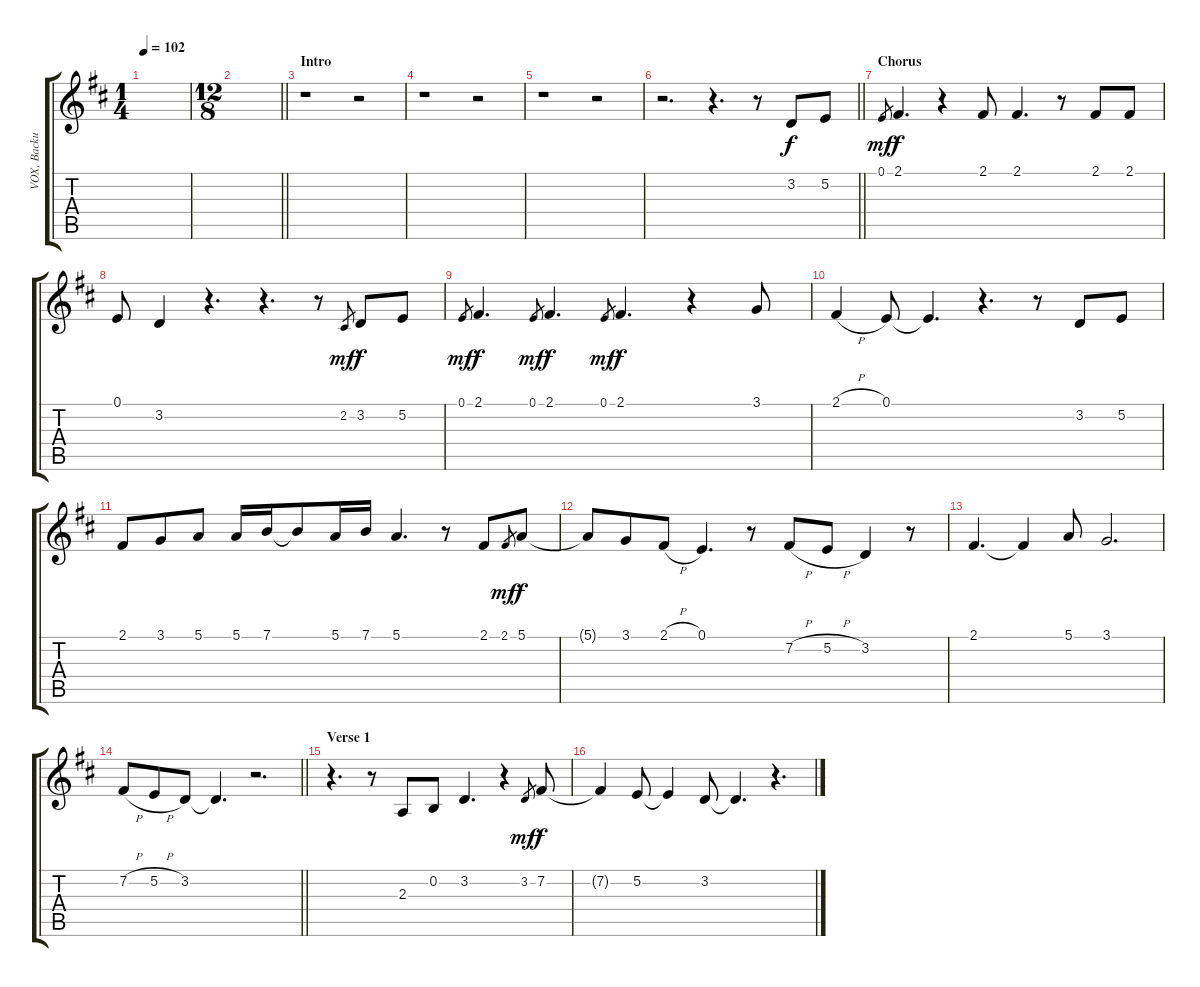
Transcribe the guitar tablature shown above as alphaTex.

\track ("VOX, Backup" "VOX, Backu") {instrument synthvoice}
\staff {score tabs}
\tuning (E4 B3 G3 D3 A2 E2) {hide}
\ts (1 4)
\tempo 102
\clef g2
\ks d
|
\ts (12 8)
\barLineRight lightlight
|
\section ("" "Intro")
r.1 r.2 |
r.1 r.2 |
r.1 r.2 |
\barLineRight lightlight
r.2{d} r.4{d} r.8 3.2.8 5.2.8 |
\section ("" "Chorus")
0.1.8{gr dy mf} 2.1.4{d dy f} r.4 2.1.8 2.1.4{d} r.8 2.1.8 2.1.8 |
0.1.8 3.2.4 r.4{d} r.4{d} r.8 2.2.8{gr dy mf} 3.2.8{dy f} 5.2.8 |
0.1.8{gr dy mf} 2.1.4{d dy f} 0.1.8{gr dy mf} 2.1.4{d dy f} 0.1.8{gr dy mf} 2.1.4{d dy f} r.4 3.1.8 |
2.1{h}.4 0.1.8 0.1{t}.4{d} r.4{d} r.8 3.2.8 5.2.8 |
2.1.8 3.1.8 5.1.8 5.1.16 7.1.16 7.1{t}.8 5.1.16 7.1.16 5.1.4{d} r.8 2.1.8 2.1.8{gr dy mf} 5.1.8{dy f} |
5.1{t}.8 3.1.8 2.1{h}.8 0.1.4{d} r.8 7.2{h}.8 5.2{h}.8 3.2.4 r.8 |
2.1.4{d} 2.1{t}.4 5.1.8 3.1.2{d} |
\barLineRight lightlight
7.2{h}.8 5.2{h}.8 3.2.8 3.2{t}.4{d} r.2{d} |
\section ("" "Verse 1")
r.4{d} r.8 2.3.8 0.2.8 3.2.4{d} r.4 3.2.8{gr dy mf} 7.2.8{dy f} |
7.2{t}.4 5.2.8 5.2{t}.4 3.2.8 3.2{t}.4{d} r.4{d}
